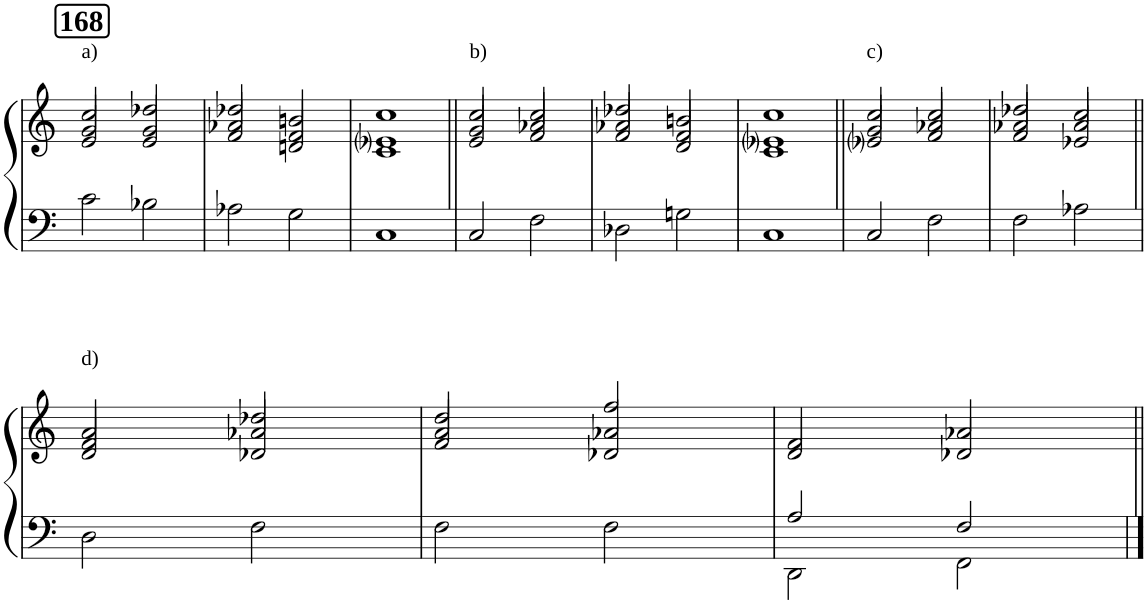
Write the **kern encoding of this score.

**kern	**kern
*part1	*part1
*staff2	*staff1
*I"Piano	*
*I'Pno	*
*clefF4	*clefG2
*k[]	*k[]
*M1/1	*M1/1
!!LO:REH:place=s1:a:B:cj:fs=14:t=168
=1	=1
*^	*^
*	*	*	*^
!	!	!LO:TX:a:t=a)	!	!
1ryy	2c\	2cc/	2g/	2e/
.	2B-X\	2dd-X/	2g/	2e/
=2	=2	=2	=2	=2
1ryy	2A-X\	2dd-X/	2a-X/	2f/
.	2G\	2bn/	2f/	2dn/
=3	=3	=3	=3	=3
1ryy	1C	1cc	1e-i	1c
=4||	=4||	=4||	=4||	=4||
!	!	!LO:TX:a:t=b)	!	!
1ryy	2C/	2cc/	2g/	2e/
.	2F\	2cc/	2a-X/	2f/
=5	=5	=5	=5	=5
1ryy	2D-X\	2dd-X/	2a-X/	2f/
.	2Gn\	2bn/	2f/	2d/
=6	=6	=6	=6	=6
1ryy	1C	1cc	1e-i	1c
=7||	=7||	=7||	=7||	=7||
!	!	!LO:TX:a:t=c)	!	!
1ryy	2C/	2cc/	2g/	2e-i/
.	2F\	2cc/	2a-X/	2f/
=8	=8	=8	=8	=8
1ryy	2F\	2dd-X/	2a-X/	2f/
.	2A-X\	2cc/	2a-/	2e-X/
!!LO:LB:g=z	!!	!!
=9||	=9||	=9||	=9||	=9||
!	!	!LO:TX:a:t=d)	!	!
1ryy	2D\	2a/	2f/	2d/
.	2F\	2dd-X/	2a-X/	2d-X/
=10	=10	=10	=10	=10
1ryy	2F\	2dd/	2a/	2f/
.	2F\	2ff/	2a-X/	2d-X/
*	*	*	*v	*v
=11	=11	=11	=11
*	*^	*	*
1ryy	2A/	2DD\	2f/	2d/
.	2F/	2FF\	2a-X/	2d-X/
*v	*v	*v	*	*
*	*v	*v
=||	=||
*-	*-
